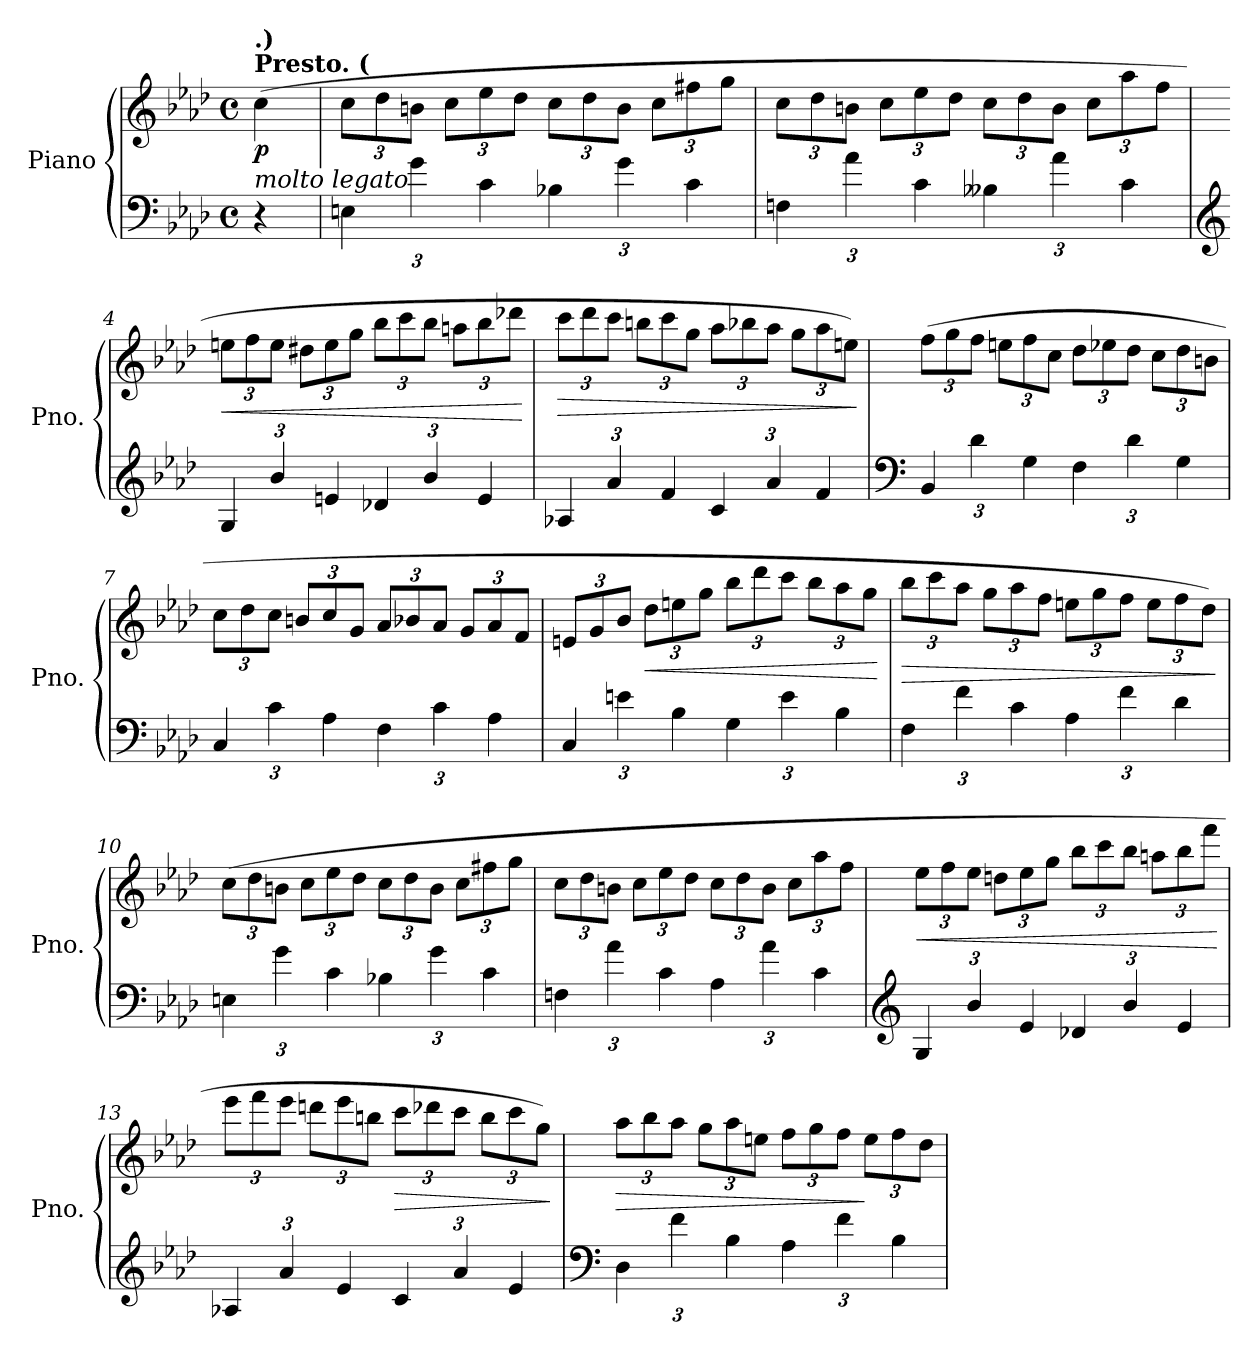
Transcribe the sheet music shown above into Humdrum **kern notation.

**kern	**kern	**dynam
*part1	*part1	*part1
*staff2	*staff1	*staff1/2
*I"Piano	*	*
*I'Pno.	*	*
*clefF4	*clefG2	*
*k[b-e-a-d-]	*k[b-e-a-d-]	*
*M4/4	*M4/4	*
*met(c)	*met(c)	*
*MM224	*MM224	*
=1	=1	=1
!	!LO:TX:a:B:t=Presto. (	!
!	!LO:TX:a:B:t=.)	!
!LO:TX:a:i:t=molto legato	!	!
!	!	!LO:DY:b
4r	(>4cc\	p
=2	=2	=2
*Xbrackettup	*Xbrackettup	*
6En\	12cc\L	.
.	12dd-\	.
6g\	12bn\J	.
.	12cc\L	.
6c\	12ee-\	.
.	12dd-\J	.
6B-X\	12cc\L	.
.	12dd-\	.
6g\	12b\J	.
.	12cc\L	.
6c\	12ff#X\	.
.	12gg\J	.
=3	=3	=3
6Fn\	12cc\L	.
.	12dd-\	.
6a-\	12bn\J	.
.	12cc\L	.
6c\	12ee-\	.
.	12dd-\J	.
6B--X\	12cc\L	.
.	12dd-\	.
6a-\	12b\J	.
.	12cc\L	.
6c\	12aa-\	.
.	12ff\J	.
=4	=4	=4
*clefG2	*	*
!	!	!LO:HP:b
6G/	12een\L	<
.	12ff\	.
6b-/	12ee\J	.
.	12dd#X\L	.
6en/	12ee\	.
.	12gg\J	.
6d-X/	12bb-\L	.
.	12ccc\	.
6b-/	12bb-\J	.
.	12aan\L	.
6e/	12bb-\	.
.	12ddd-X\J	.
.	.	[
!!LO:LB:g=z
=5	=5	=5
!	!	!LO:HP:b
6A-X/	12ccc\L	>
.	12ddd-\	.
6a-/	12ccc\J	.
.	12bbn\L	.
6f/	12ccc\	.
.	12gg\J	.
6c/	12aa-\L	.
.	12bb-X\	.
6a-/	12aa-\J	.
.	12gg\L	.
6f/	12aa-\	.
.	12een\J)	.
.	.	]
=6	=6	=6
*clefF4	*	*
6BB-/	(>12ff\L	.
.	12gg\	.
6d-\	12ff\J	.
.	12een\L	.
6G\	12ff\	.
.	12cc\J	.
6F\	12dd-\L	.
.	12ee-X\	.
6d-\	12dd-\J	.
.	12cc\L	.
6G\	12dd-\	.
.	12bn\J	.
=7	=7	=7
6C/	12cc\L	.
.	12dd-\	.
6c\	12cc\J	.
.	12bn/L	.
6A-\	12cc/	.
.	12g/J	.
6F\	12a-/L	.
.	12b-X/	.
6c\	12a-/J	.
.	12g/L	.
6A-\	12a-/	.
.	12f/J	.
!!LO:LB:g=z
=8	=8	=8
6C/	12en/L	.
.	12g/	.
6en\	12b-/J	.
!	!	!LO:HP:b
.	12dd-\L	<
6B-\	12een\	.
.	12gg\J	.
6G\	12bb-\L	.
.	12ddd-\	.
6e\	12ccc\J	.
.	12bb-\L	.
6B-\	12aa-\	.
.	12gg\J	.
.	.	[
=9	=9	=9
!	!	!LO:HP:b
6F\	12bb-\L	>
.	12ccc\	.
6f\	12aa-\J	.
.	12gg\L	.
6c\	12aa-\	.
.	12ff\J	.
6A-\	12een\L	.
.	12gg\	.
6f\	12ff\J	.
.	12ee\L	.
6d-\	12ff\	.
.	12dd-\J)	.
.	.	]
=10	=10	=10
6En\	(>12cc\L	.
.	12dd-\	.
6g\	12bn\J	.
.	12cc\L	.
6c\	12ee-\	.
.	12dd-\J	.
6B-X\	12cc\L	.
.	12dd-\	.
6g\	12b\J	.
.	12cc\L	.
6c\	12ff#X\	.
.	12gg\J	.
!!LO:LB:g=z
=11	=11	=11
6Fn\	12cc\L	.
.	12dd-\	.
6a-\	12bn\J	.
.	12cc\L	.
6c\	12ee-\	.
.	12dd-\J	.
6A-\	12cc\L	.
.	12dd-\	.
6a-\	12b\J	.
.	12cc\L	.
6c\	12aa-\	.
.	12ff\J	.
=12	=12	=12
*clefG2	*	*
!	!	!LO:HP:b
6G/	12ee-\L	<
.	12ff\	.
6b-/	12ee-\J	.
.	12ddn\L	.
6e-/	12ee-\	.
.	12gg\J	.
6d-X/	12bb-\L	.
.	12ccc\	.
6b-/	12bb-\J	.
.	12aan\L	.
6e-/	12bb-\	.
.	12fff\J	.
.	.	[
=13	=13	=13
6A-X/	12eee-\L	.
.	12fff\	.
6a-/	12eee-\J	.
.	12dddn\L	.
6e-/	12eee-\	.
.	12bbn\J	.
!	!	!LO:HP:b
6c/	12ccc\L	>
.	12ddd-X\	.
6a-/	12ccc\J	.
.	12bb\L	.
6e-/	12ccc\	.
.	12gg\J)	.
.	.	]
!!LO:LB:g=z
=14	=14	=14
*clefF4	*	*
!	!	!LO:HP:b
6D-\	12aa-\L	>
.	12bb-\	.
6f\	12aa-\J	.
.	12gg\L	.
6B-\	12aa-\	.
.	12een\J	.
6A-\	12ff\L	.
.	12gg\	.
6f\	12ff\J	.
.	12ee\L	]
6B-\	12ff\	.
.	12dd-\J	.
=	=	=
*-	*-	*-
